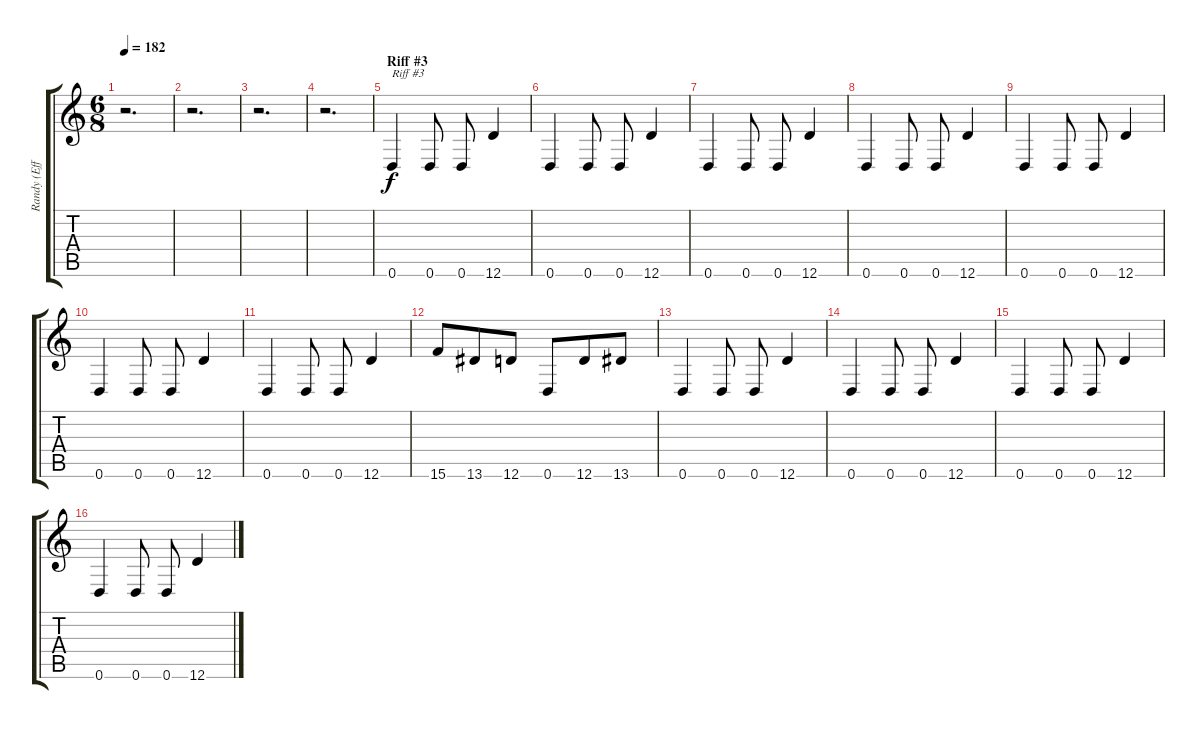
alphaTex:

\track ("Randy (Effect Guitar)" "Randy (Eff") {instrument electricguitarmuted}
\staff {score tabs}
\tuning (E4 B3 G3 D3 A2 D2) {hide}
\ts (6 8)
\tempo 182
\clef g2
\ks c
r.2{d dy f} |
r.2{d} |
r.2{d} |
r.2{d} |
\section ("" "Riff #3")
0.6.4{txt "Riff #3"} 0.6.8 0.6.8 12.6.4 |
0.6.4 0.6.8 0.6.8 12.6.4 |
0.6.4 0.6.8 0.6.8 12.6.4 |
0.6.4 0.6.8 0.6.8 12.6.4 |
0.6.4 0.6.8 0.6.8 12.6.4 |
0.6.4 0.6.8 0.6.8 12.6.4 |
0.6.4 0.6.8 0.6.8 12.6.4 |
15.6.8 13.6.8 12.6.8 0.6.8 12.6.8 13.6.8 |
0.6.4 0.6.8 0.6.8 12.6.4 |
0.6.4 0.6.8 0.6.8 12.6.4 |
0.6.4 0.6.8 0.6.8 12.6.4 |
0.6.4 0.6.8 0.6.8 12.6.4
